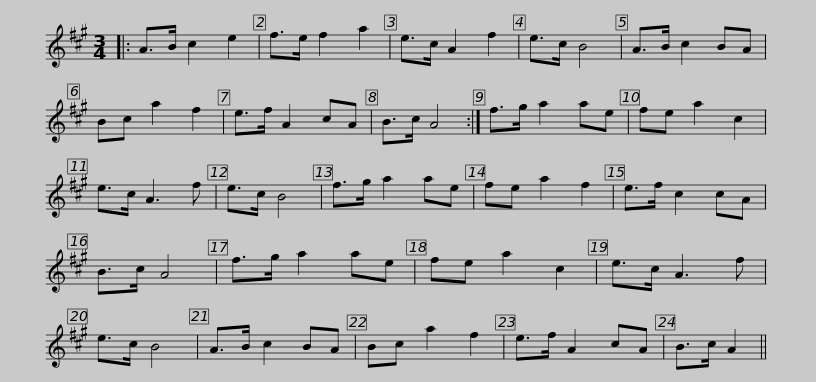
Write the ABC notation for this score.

X:1
L:1/8
M:3/4
I:linebreak $
K:A
V:1 treble
V:1
|: A>B c2 e2 | f>e f2 a2 | e>c A2 f2 | e>c B4 | A>B c2 BA | %5
 Bc a2 f2 | e>f A2 cA | B>c A4 :|$ f>g a2 ae | fe a2 c2 | %10
 e>c A3 f | e>c B4 | f>g a2 ae | fe a2 f2 | e>f c2 cA | %15
 B>c A4 | f>g a2 ae |$ fe a2 c2 | e>c A3 f | e>c B4 | %20
 A>B c2 BA | Bc a2 f2 | e>f A2 cA | B>c A2 || %24
